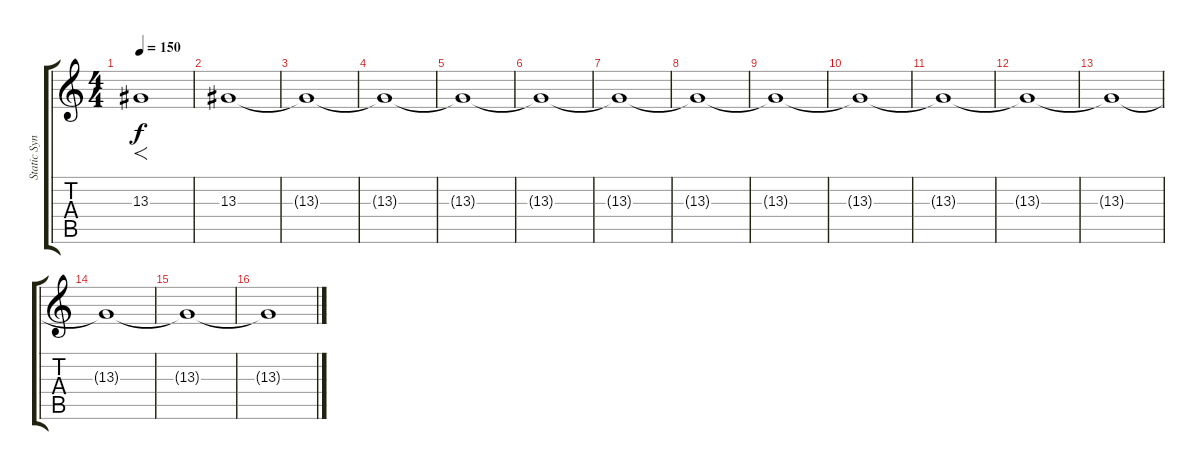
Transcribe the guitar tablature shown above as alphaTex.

\track ("Static Synth" "Static Syn") {instrument stringensemble1}
\staff {score tabs}
\tuning (E4 B3 G3 D3 A2 E2) {hide}
\ts (4 4)
\tempo 150
\clef g2
\ks c
13.3.1{f dy f volume 6 balance 8 instrument stringensemble1} |
13.3.1 |
13.3{t}.1 |
13.3{t}.1 |
13.3{t}.1 |
13.3{t}.1 |
13.3{t}.1 |
13.3{t}.1 |
13.3{t}.1 |
13.3{t}.1 |
13.3{t}.1 |
13.3{t}.1 |
13.3{t}.1 |
13.3{t}.1 |
13.3{t}.1 |
13.3{t}.1
